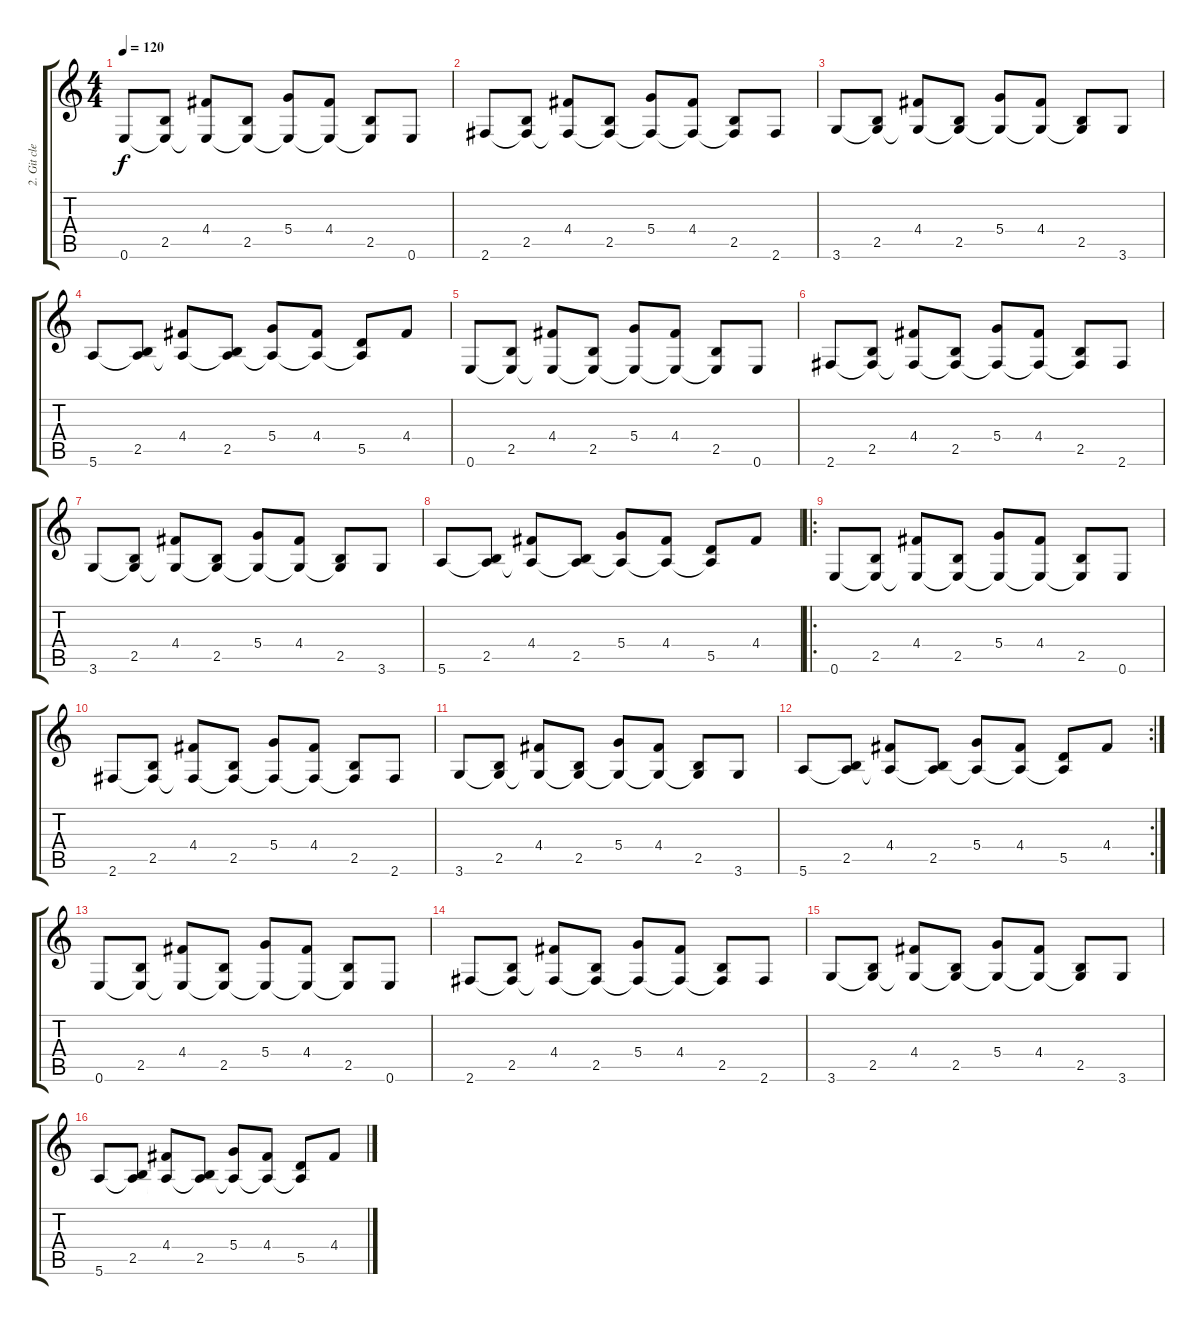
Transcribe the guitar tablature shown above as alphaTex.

\track ("2. Git clean" "2. Git cle") {instrument acousticguitarnylon}
\staff {score tabs}
\tuning (E4 B3 G3 D3 A2 E2) {hide}
\ts (4 4)
\tempo 120
\clef g2
\ks c
0.6.8{dy f instrument acousticguitarnylon} (2.5 0.6{t}).8 (4.4 0.6{t}).8 (2.5 0.6{t}).8 (5.4 0.6{t}).8 (4.4 0.6{t}).8 (2.5 0.6{t}).8 0.6.8 |
2.6.8 (2.5 2.6{t}).8 (4.4 2.6{t}).8 (2.5 2.6{t}).8 (5.4 2.6{t}).8 (4.4 2.6{t}).8 (2.5 2.6{t}).8 2.6.8 |
3.6.8 (2.5 3.6{t}).8 (4.4 3.6{t}).8 (2.5 3.6{t}).8 (5.4 3.6{t}).8 (4.4 3.6{t}).8 (2.5 3.6{t}).8 3.6.8 |
5.6.8 (2.5 5.6{t}).8 (4.4 5.6{t}).8 (2.5 5.6{t}).8 (5.4 5.6{t}).8 (4.4 5.6{t}).8 (5.5 5.6{t}).8 4.4.8 |
0.6.8 (2.5 0.6{t}).8 (4.4 0.6{t}).8 (2.5 0.6{t}).8 (5.4 0.6{t}).8 (4.4 0.6{t}).8 (2.5 0.6{t}).8 0.6.8 |
2.6.8 (2.5 2.6{t}).8 (4.4 2.6{t}).8 (2.5 2.6{t}).8 (5.4 2.6{t}).8 (4.4 2.6{t}).8 (2.5 2.6{t}).8 2.6.8 |
3.6.8 (2.5 3.6{t}).8 (4.4 3.6{t}).8 (2.5 3.6{t}).8 (5.4 3.6{t}).8 (4.4 3.6{t}).8 (2.5 3.6{t}).8 3.6.8 |
5.6.8 (2.5 5.6{t}).8 (4.4 5.6{t}).8 (2.5 5.6{t}).8 (5.4 5.6{t}).8 (4.4 5.6{t}).8 (5.5 5.6{t}).8 4.4.8 |
\ro
0.6.8 (2.5 0.6{t}).8 (4.4 0.6{t}).8 (2.5 0.6{t}).8 (5.4 0.6{t}).8 (4.4 0.6{t}).8 (2.5 0.6{t}).8 0.6.8 |
2.6.8 (2.5 2.6{t}).8 (4.4 2.6{t}).8 (2.5 2.6{t}).8 (5.4 2.6{t}).8 (4.4 2.6{t}).8 (2.5 2.6{t}).8 2.6.8 |
3.6.8 (2.5 3.6{t}).8 (4.4 3.6{t}).8 (2.5 3.6{t}).8 (5.4 3.6{t}).8 (4.4 3.6{t}).8 (2.5 3.6{t}).8 3.6.8 |
\rc 2
5.6.8 (2.5 5.6{t}).8 (4.4 5.6{t}).8 (2.5 5.6{t}).8 (5.4 5.6{t}).8 (4.4 5.6{t}).8 (5.5 5.6{t}).8 4.4.8 |
0.6.8 (2.5 0.6{t}).8 (4.4 0.6{t}).8 (2.5 0.6{t}).8 (5.4 0.6{t}).8 (4.4 0.6{t}).8 (2.5 0.6{t}).8 0.6.8 |
2.6.8 (2.5 2.6{t}).8 (4.4 2.6{t}).8 (2.5 2.6{t}).8 (5.4 2.6{t}).8 (4.4 2.6{t}).8 (2.5 2.6{t}).8 2.6.8 |
3.6.8 (2.5 3.6{t}).8 (4.4 3.6{t}).8 (2.5 3.6{t}).8 (5.4 3.6{t}).8 (4.4 3.6{t}).8 (2.5 3.6{t}).8 3.6.8 |
5.6.8 (2.5 5.6{t}).8 (4.4 5.6{t}).8 (2.5 5.6{t}).8 (5.4 5.6{t}).8 (4.4 5.6{t}).8 (5.5 5.6{t}).8 4.4.8
